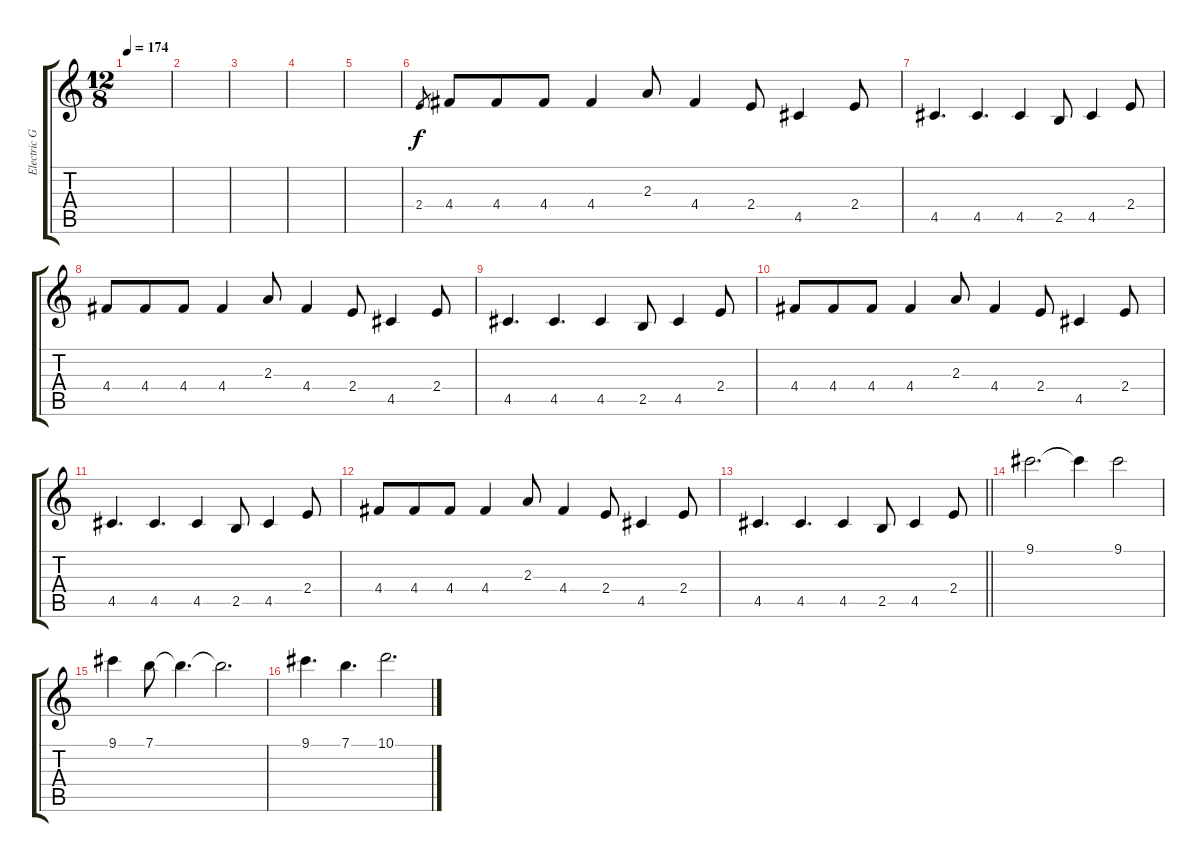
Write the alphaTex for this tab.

\track ("Electric Guitar 3" "Electric G") {instrument electricguitarclean}
\staff {score tabs}
\tuning (E4 B3 G3 D3 A2 E2) {hide}
\ts (12 8)
\tempo 174
\clef g2
\ks c
|
|
|
|
|
2.4.8{gr} 4.4.8 4.4.8 4.4.8 4.4.4 2.3.8 4.4.4 2.4.8 4.5.4 2.4.8 |
4.5.4{d} 4.5.4{d} 4.5.4 2.5.8 4.5.4 2.4.8 |
4.4.8 4.4.8 4.4.8 4.4.4 2.3.8 4.4.4 2.4.8 4.5.4 2.4.8 |
4.5.4{d} 4.5.4{d} 4.5.4 2.5.8 4.5.4 2.4.8 |
4.4.8 4.4.8 4.4.8 4.4.4 2.3.8 4.4.4 2.4.8 4.5.4 2.4.8 |
4.5.4{d} 4.5.4{d} 4.5.4 2.5.8 4.5.4 2.4.8 |
4.4.8 4.4.8 4.4.8 4.4.4 2.3.8 4.4.4 2.4.8 4.5.4 2.4.8 |
\barLineRight lightlight
4.5.4{d} 4.5.4{d} 4.5.4 2.5.8 4.5.4 2.4.8 |
9.1.2{d} 9.1{t}.4 9.1.2 |
9.1.4 7.1.8 7.1{t}.4{d} 7.1{t}.2{d} |
9.1.4{d} 7.1.4{d} 10.1.2{d}
